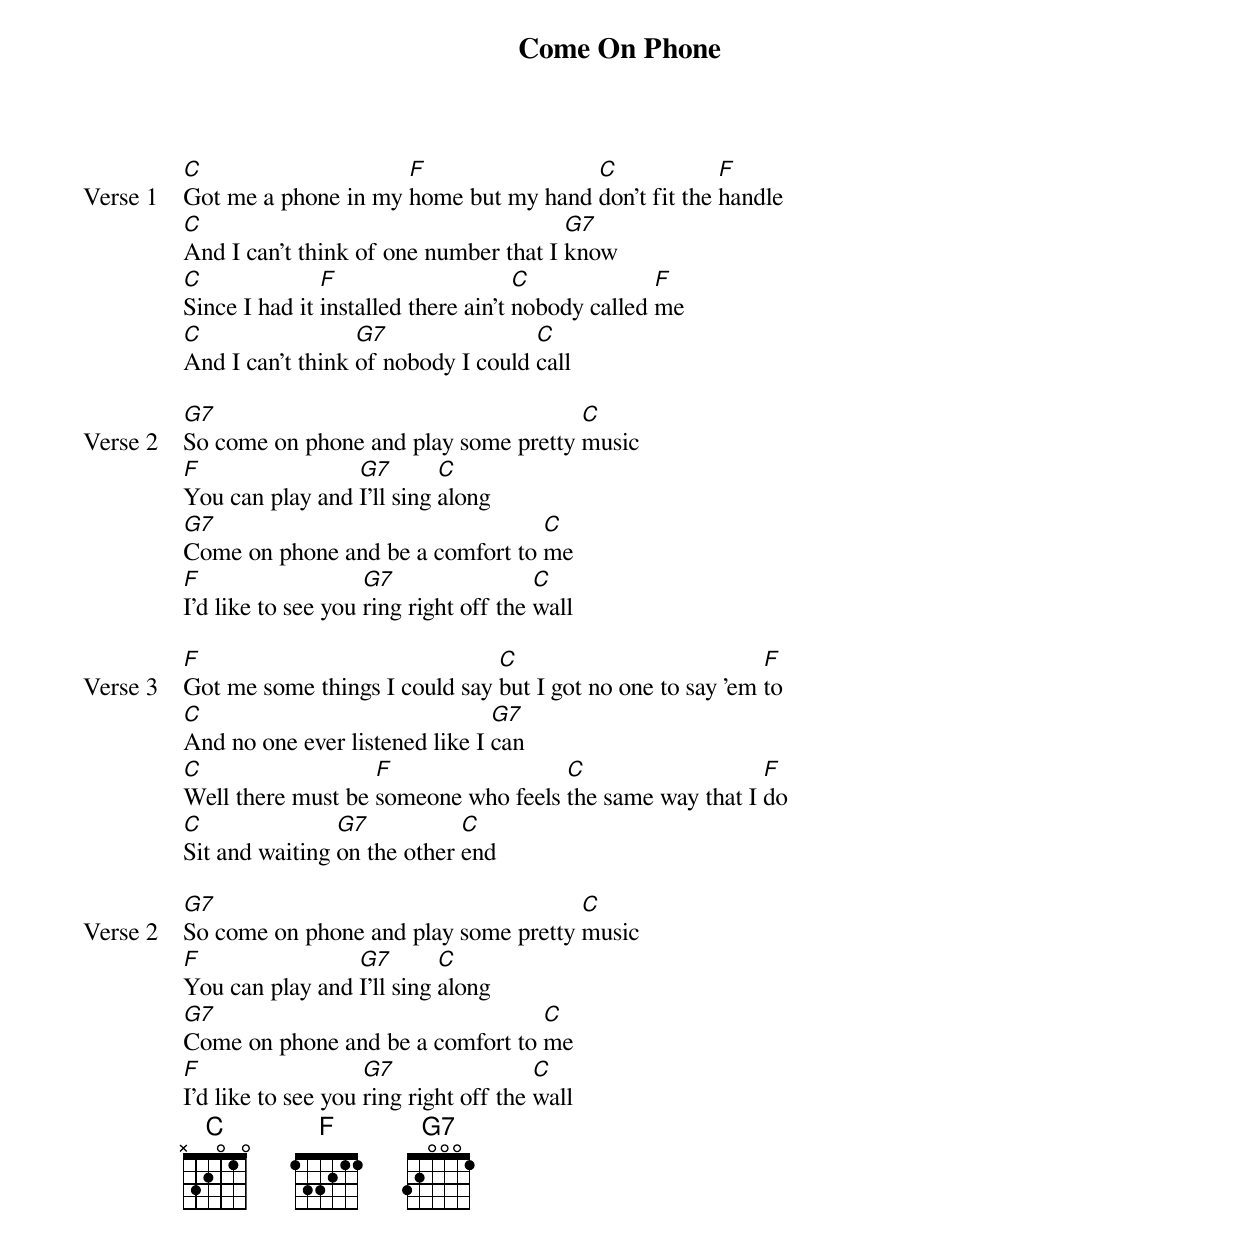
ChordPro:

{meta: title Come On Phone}
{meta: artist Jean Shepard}
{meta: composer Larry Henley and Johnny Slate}
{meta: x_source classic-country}
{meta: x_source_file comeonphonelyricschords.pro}
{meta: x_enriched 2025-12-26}

{start_of_verse: Verse 1}
[C]Got me a phone in my [F]home but my hand [C]don't fit the [F]handle
[C]And I can't think of one number that I [G7]know
[C]Since I had it [F]installed there ain't [C]nobody called [F]me
[C]And I can't think [G7]of nobody I could [C]call
{end_of_verse}

{start_of_verse: Verse 2}
[G7]So come on phone and play some pretty [C]music
[F]You can play and [G7]I'll sing [C]along
[G7]Come on phone and be a comfort to [C]me
[F]I'd like to see you [G7]ring right off the [C]wall
{end_of_verse}

{start_of_verse: Verse 3}
[F]Got me some things I could say [C]but I got no one to say 'em [F]to
[C]And no one ever listened like I [G7]can
[C]Well there must be [F]someone who feels [C]the same way that I [F]do
[C]Sit and waiting [G7]on the other [C]end
{end_of_verse}

{start_of_verse: Verse 2}
[G7]So come on phone and play some pretty [C]music
[F]You can play and [G7]I'll sing [C]along
[G7]Come on phone and be a comfort to [C]me
[F]I'd like to see you [G7]ring right off the [C]wall
{end_of_verse}
